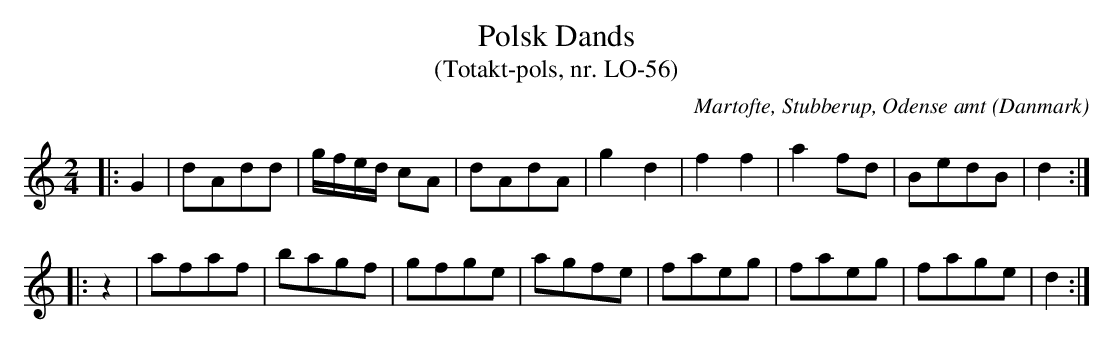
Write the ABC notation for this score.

X:1
T:Polsk Dands
T:(Totakt-pols, nr. LO-56)
O:Martofte, Stubberup, Odense amt (Danmark)
M:2/4
L:1/8
K:C
|: G2 | dAdd | g/f/e/d/ cA | dAdA | g2 d2 | f2 f2 | a2 fd | BedB | d2 :|
|: z2 | afaf | bagf | gfge | agfe | faeg | faeg | fage | d2 :|
